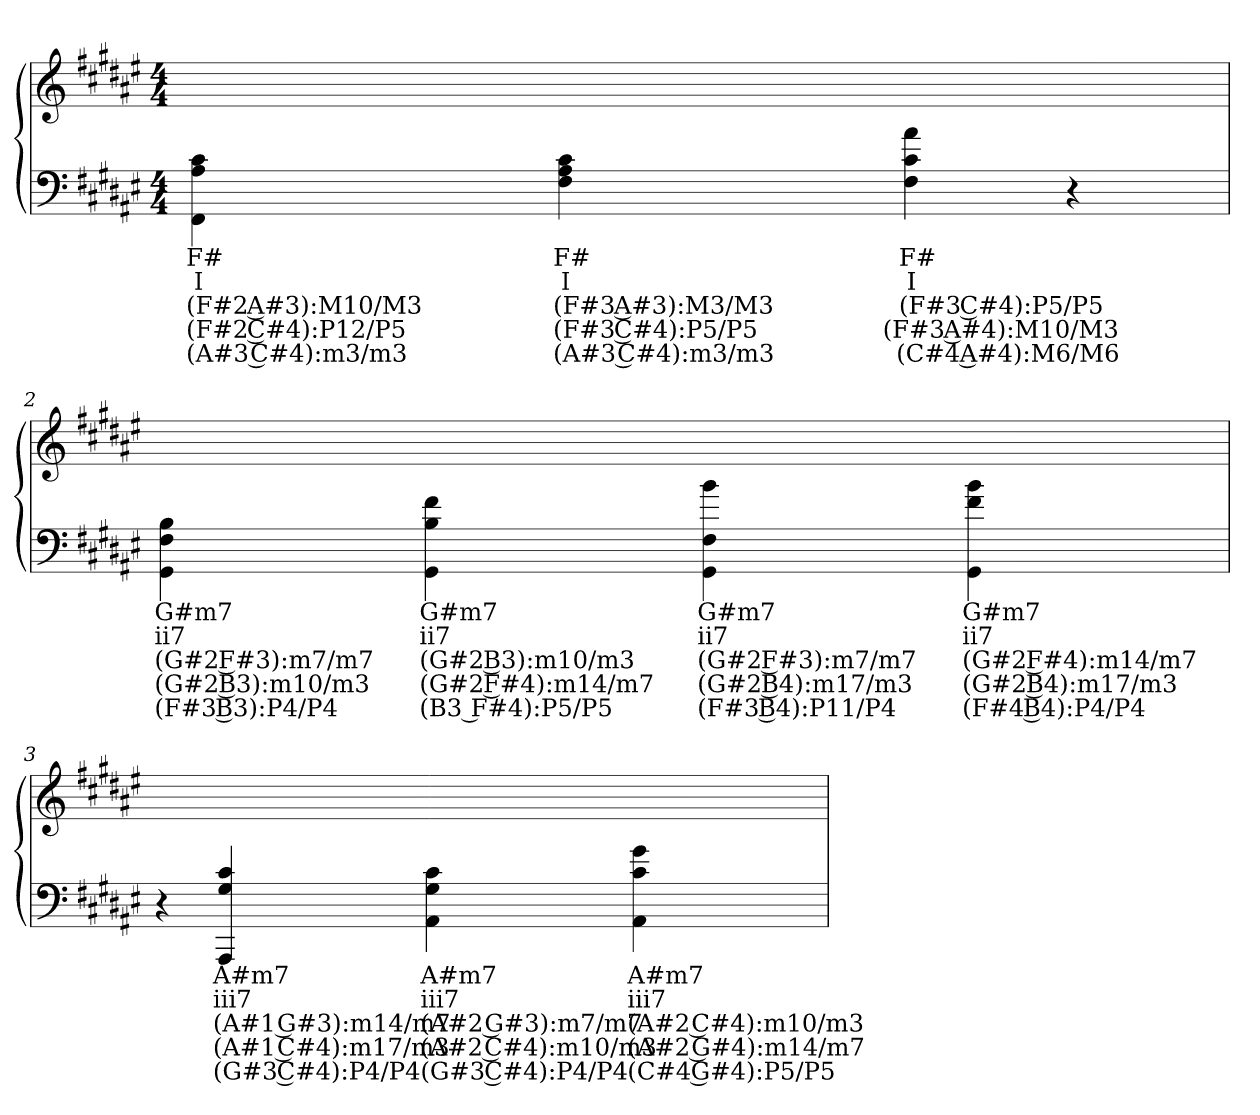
**kern	**text	**text	**text	**text	**text	**kern
*part2	*part2	*part2	*part2	*part2	*part2	*part1
*staff2	*staff2	*staff2	*staff2	*staff2	*staff2	*staff1
*clefF4	*	*	*	*	*	*clefG2
*k[f#c#g#d#a#e#]	*	*	*	*	*	*k[f#c#g#d#a#e#]
*F#:	*	*	*	*	*	*F#:
*M4/4	*	*	*	*	*	*M4/4
*MM60	*	*	*	*	*	*MM60
=1	=1	=1	=1	=1	=1	=1
4FF# 4A# 4c#	F#	I	(F#2 A#3):M10/M3	(F#2 C#4):P12/P5	(A#3 C#4):m3/m3	1ryy
4F# 4A# 4c#	F#	I	(F#3 A#3):M3/M3	(F#3 C#4):P5/P5	(A#3 C#4):m3/m3	.
4F# 4c# 4a#	F#	I	(F#3 C#4):P5/P5	(F#3 A#4):M10/M3	(C#4 A#4):M6/M6	.
4r	.	.	.	.	.	.
=2	=2	=2	=2	=2	=2	=2
4GG# 4F# 4B	G#m7	ii7	(G#2 F#3):m7/m7	(G#2 B3):m10/m3	(F#3 B3):P4/P4	1ryy
4GG# 4B 4f#	G#m7	ii7	(G#2 B3):m10/m3	(G#2 F#4):m14/m7	(B3 F#4):P5/P5	.
4GG# 4F# 4b	G#m7	ii7	(G#2 F#3):m7/m7	(G#2 B4):m17/m3	(F#3 B4):P11/P4	.
4GG# 4f# 4b	G#m7	ii7	(G#2 F#4):m14/m7	(G#2 B4):m17/m3	(F#4 B4):P4/P4	.
=3	=3	=3	=3	=3	=3	=3
4r	.	.	.	.	.	1ryy
4AAA# 4G# 4c#	A#m7	iii7	(A#1 G#3):m14/m7	(A#1 C#4):m17/m3	(G#3 C#4):P4/P4	.
4AA# 4G# 4c#	A#m7	iii7	(A#2 G#3):m7/m7	(A#2 C#4):m10/m3	(G#3 C#4):P4/P4	.
4AA# 4c# 4g#	A#m7	iii7	(A#2 C#4):m10/m3	(A#2 G#4):m14/m7	(C#4 G#4):P5/P5	.
=	=	=	=	=	=	=
*-	*-	*-	*-	*-	*-	*-
